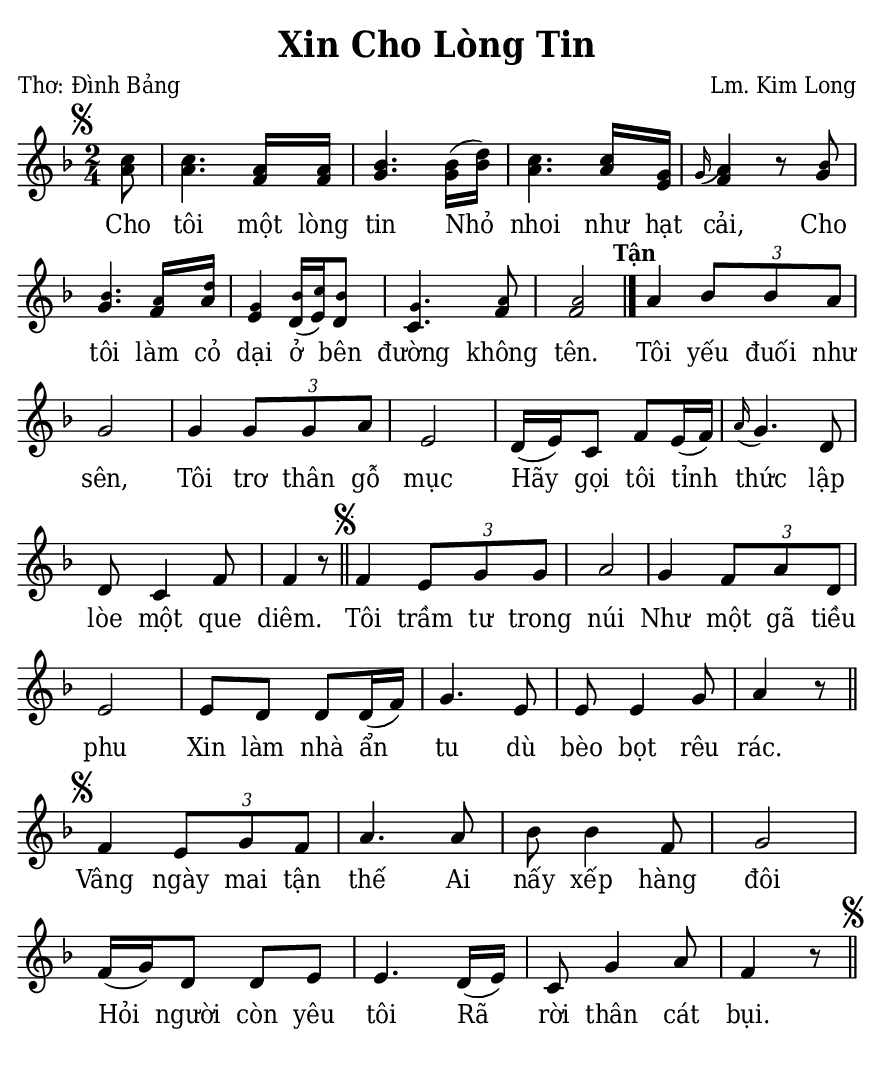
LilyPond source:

% Cài đặt chung
\version "2.24.3"
\include "english.ly"

\header {
  title = "Xin Cho Lòng Tin"
  poet = "Thơ: Đình Bảng"
  composer = "Lm. Kim Long"
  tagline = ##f
}

% Đổi kích thước nốt cho bè phụ
notBePhu =
#(define-music-function (font-size music) (number? ly:music?)
   (for-some-music
     (lambda (m)
       (if (music-is-of-type? m 'rhythmic-event)
           (begin
             (set! (ly:music-property m 'tweaks)
                   (cons `(font-size . ,font-size)
                         (ly:music-property m 'tweaks)))
             #t)
           #f))
     music)
   music)

% Nhạc
nhacPhanMot = \relative c'' {
  \key f \major
  \time 2/4
  \partial 8
  \once \override Score.RehearsalMark.font-size = #0.1
  \mark \markup { \musicglyph #"scripts.segno" }
  <<
    {
      c8 |
      c4. a16 a |
      bf4. bf16 (d) |
      c4. c16 g |
    }
    {
      a8 |
      a4. f16 f |
      g4. g16 (bf) |
      a4. a16 e |
    }
  >>
  \grace g16 ( <a) f>4 r8
  <<
    {
      g8 |
      g4. f16 a |
      e4 d16 (e) d8 |
      c4. f8 |
      f2
      ^\markup { \halign #-3 \bold "Tận" }
      \bar "|."
    }
    \notBePhu -2 {
      bf8 |
      bf4. a16 d |
      g,4 bf16 (c) bf8 |
      g4. a8 |
      a2
    }
  >>
  
  a4 \tuplet 3/2 { bf8 bf a } |
  g2 |
  g4 \tuplet 3/2 { g8 g a } |
  e2 |
  d16 (e) c8 f e16 (f) |
  \grace a16 (g4.) d8 |
  d c4 f8 |
  \partial 4. f4 r8 \bar "||"
  
  \once \override Score.RehearsalMark.font-size = #0.1
  \mark \markup { \musicglyph #"scripts.segno" }
  
  f4 \tuplet 3/2 { e8 g g } |
  a2 |
  g4 \tuplet 3/2 { f8 a d, } |
  e2 |
  e8 d d d16 (f) |
  g4. e8 |
  e e4 g8 |
  \partial 4. a4 r8 \bar "||"
  
  \once \override Score.RehearsalMark.font-size = #0.1
  \mark \markup { \musicglyph #"scripts.segno" }
  
  f4 \tuplet 3/2 { e8 g f } |
  a4. a8 |
  bf bf4 f8 |
  g2 |
  f16 (g) d8 d e |
  e4. d16 (e) |
  c8 g'4 a8 |
  f4 r8 \bar "||"
  
  \once \override Score.RehearsalMark.font-size = #0.1
  \mark \markup { \musicglyph #"scripts.segno" }
}

% Lời
loiPhanMot = \lyricmode {
  Cho tôi một lòng tin
  Nhỏ nhoi như hạt cải,
  Cho tôi làm cỏ dại
  ở bên đường không tên.
  Tôi yếu đuối như sên,
  Tôi trơ thân gỗ mục
  Hãy gọi tôi tỉnh thức
  lập lòe một que diêm.
  Tôi trầm tư trong núi
  Như một gã tiều phu
  Xin làm nhà ẩn tu
  dù bèo bọt rêu rác.
  Vâng ngày mai tận thế
  Ai nấy xếp hàng đôi
  Hỏi người còn yêu tôi
  Rã rời thân cát bụi.
}

% Dàn trang
\paper {
  #(set-paper-size "a5")
  top-margin = 3\mm
  bottom-margin = 3\mm
  left-margin = 3\mm
  right-margin = 3\mm
  indent = #0
  #(define fonts
	 (make-pango-font-tree "Deja Vu Serif Condensed"
	 		       "Deja Vu Serif Condensed"
			       "Deja Vu Serif Condensed"
			       (/ 20 20)))
  print-page-number = ##f
}

\score {
  <<
    \new Staff <<
        \clef treble
        \new Voice = beSop {
          \nhacPhanMot
        }
      \new Lyrics \lyricsto beSop \loiPhanMot
    >>
  >>
  \layout {
    \override Lyrics.LyricSpace.minimum-distance = #1.5
    \override Score.BarNumber.break-visibility = ##(#f #f #f)
    \override Score.SpacingSpanner.uniform-stretching = ##t
    ragged-last = ##f
  }
}
